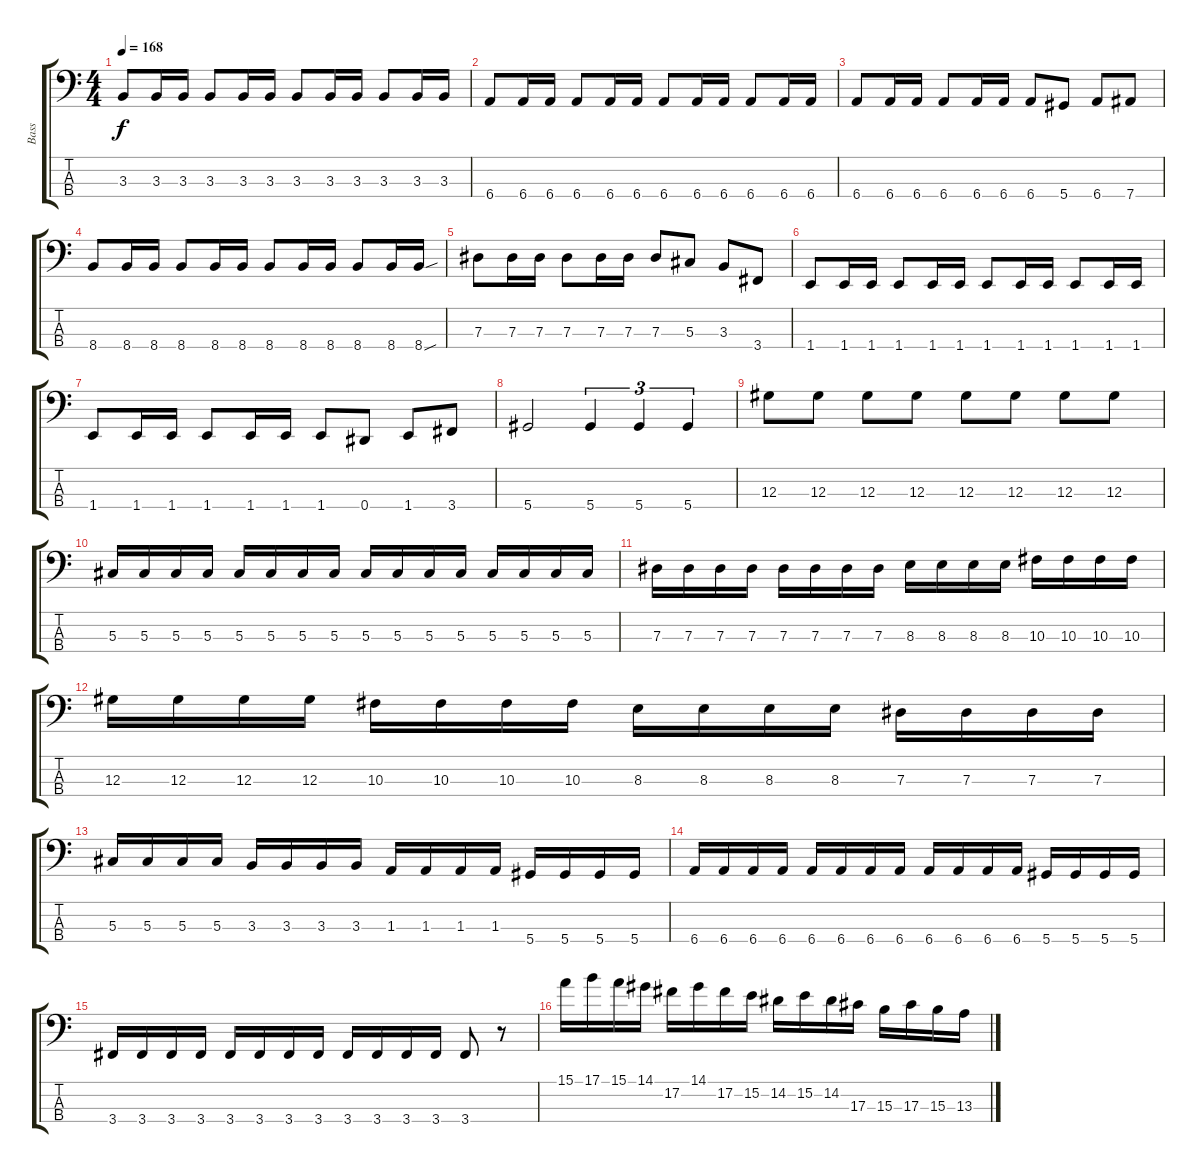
\track ("Bass" "Bass") {instrument electricbassfinger}
\staff {score tabs}
\tuning (Gb2 Db2 Ab1 Eb1) {hide}
\ts (4 4)
\tempo 168
\clef f4
\ks c
3.3.8{dy f} 3.3.16 3.3.16 3.3.8 3.3.16 3.3.16 3.3.8 3.3.16 3.3.16 3.3.8 3.3.16 3.3.16 |
6.4.8 6.4.16 6.4.16 6.4.8 6.4.16 6.4.16 6.4.8 6.4.16 6.4.16 6.4.8 6.4.16 6.4.16 |
6.4.8 6.4.16 6.4.16 6.4.8 6.4.16 6.4.16 6.4.8 5.4.8 6.4.8 7.4.8 |
8.4.8 8.4.16 8.4.16 8.4.8 8.4.16 8.4.16 8.4.8 8.4.16 8.4.16 8.4.8 8.4.16 8.4{sou}.16 |
7.3.8 7.3.16 7.3.16 7.3.8 7.3.16 7.3.16 7.3.8 5.3.8 3.3.8 3.4.8 |
1.4.8 1.4.16 1.4.16 1.4.8 1.4.16 1.4.16 1.4.8 1.4.16 1.4.16 1.4.8 1.4.16 1.4.16 |
1.4.8 1.4.16 1.4.16 1.4.8 1.4.16 1.4.16 1.4.8 0.4.8 1.4.8 3.4.8 |
5.4.2 5.4.4{tu (3 2)} 5.4.4{tu (3 2)} 5.4.4{tu (3 2)} |
12.3.8 12.3.8 12.3.8 12.3.8 12.3.8 12.3.8 12.3.8 12.3.8 |
5.3.16 5.3.16 5.3.16 5.3.16 5.3.16 5.3.16 5.3.16 5.3.16 5.3.16 5.3.16 5.3.16 5.3.16 5.3.16 5.3.16 5.3.16 5.3.16 |
7.3.16 7.3.16 7.3.16 7.3.16 7.3.16 7.3.16 7.3.16 7.3.16 8.3.16 8.3.16 8.3.16 8.3.16 10.3.16 10.3.16 10.3.16 10.3.16 |
12.3.16 12.3.16 12.3.16 12.3.16 10.3.16 10.3.16 10.3.16 10.3.16 8.3.16 8.3.16 8.3.16 8.3.16 7.3.16 7.3.16 7.3.16 7.3.16 |
5.3.16 5.3.16 5.3.16 5.3.16 3.3.16 3.3.16 3.3.16 3.3.16 1.3.16 1.3.16 1.3.16 1.3.16 5.4.16 5.4.16 5.4.16 5.4.16 |
6.4.16 6.4.16 6.4.16 6.4.16 6.4.16 6.4.16 6.4.16 6.4.16 6.4.16 6.4.16 6.4.16 6.4.16 5.4.16 5.4.16 5.4.16 5.4.16 |
3.4.16 3.4.16 3.4.16 3.4.16 3.4.16 3.4.16 3.4.16 3.4.16 3.4.16 3.4.16 3.4.16 3.4.16 3.4.8 r.8 |
15.1.16 17.1.16 15.1.16 14.1.16 17.2.16 14.1.16 17.2.16 15.2.16 14.2.16 15.2.16 14.2.16 17.3.16 15.3.16 17.3.16 15.3.16 13.3.16
